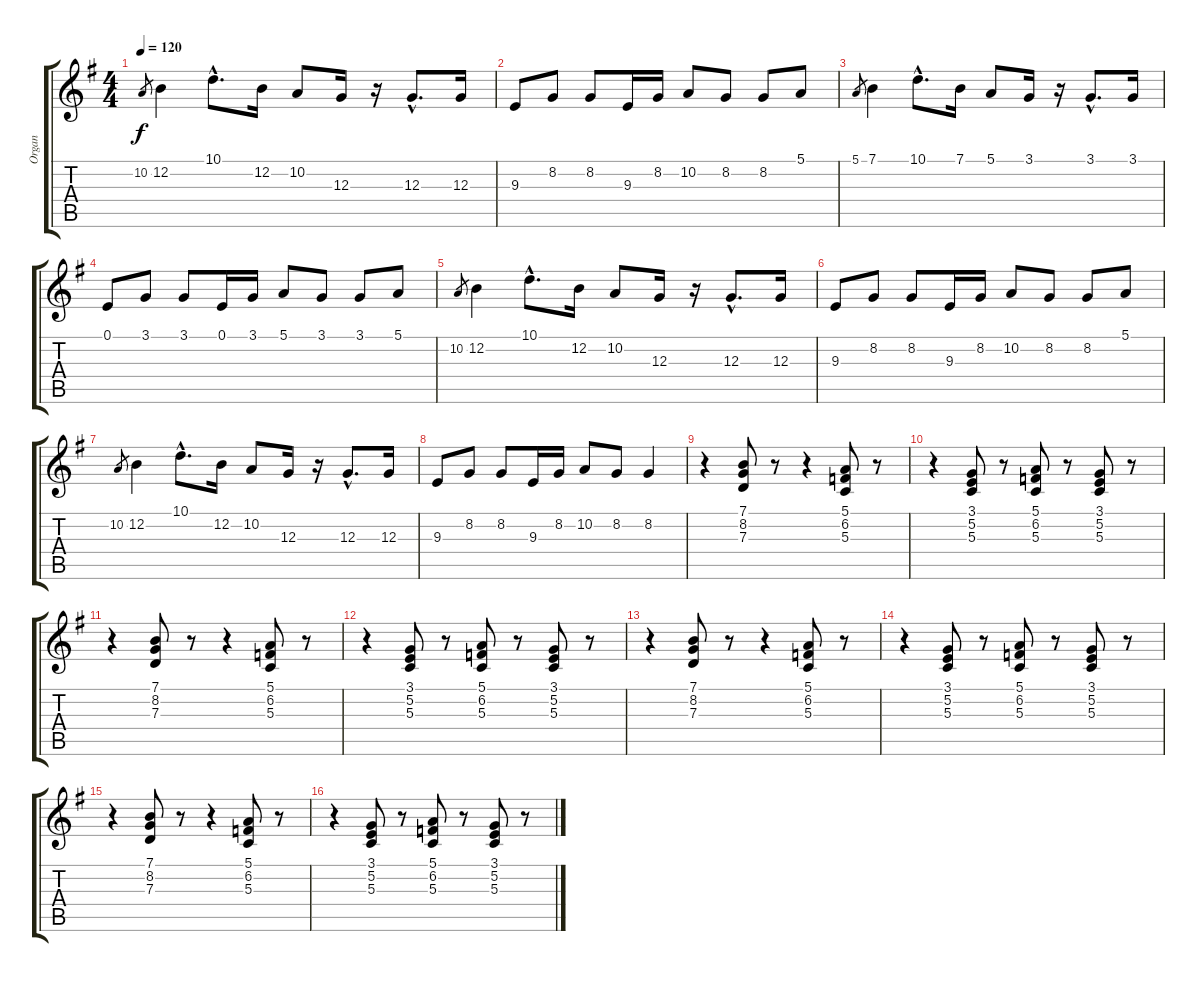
\track ("Organ" "Organ") {instrument rockorgan}
\staff {score tabs}
\tuning (E4 B3 G3 D3 A2 E2) {hide}
\ts (4 4)
\tempo 120
\clef g2
\ks g
10.2.8{gr dy f} 12.2.4{volume 13} 10.1{hac}.8{d} 12.2.16 10.2.8 12.3.16 r.16 12.3{hac}.8{d} 12.3.16 |
9.3.8 8.2.8 8.2.8 9.3.16 8.2.16 10.2.8 8.2.8 8.2.8 5.1.8 |
5.1.8{gr} 7.1.4 10.1{hac}.8{d} 7.1.16 5.1.8 3.1.16 r.16 3.1{hac}.8{d} 3.1.16 |
0.1.8 3.1.8 3.1.8 0.1.16 3.1.16 5.1.8 3.1.8 3.1.8 5.1.8 |
10.2.8{gr} 12.2.4 10.1{hac}.8{d} 12.2.16 10.2.8 12.3.16 r.16 12.3{hac}.8{d} 12.3.16 |
9.3.8 8.2.8 8.2.8 9.3.16 8.2.16 10.2.8 8.2.8 8.2.8 5.1.8 |
10.2.8{gr} 12.2.4 10.1{hac}.8{d} 12.2.16 10.2.8 12.3.16 r.16 12.3{hac}.8{d} 12.3.16 |
9.3.8 8.2.8 8.2.8 9.3.16 8.2.16 10.2.8 8.2.8 8.2.4 |
r.4 (7.1 8.2 7.3).8 r.8 r.4 (5.1 6.2 5.3).8 r.8 |
r.4 (3.1 5.2 5.3).8 r.8 (5.1 6.2 5.3).8 r.8 (3.1 5.2 5.3).8 r.8 |
r.4 (7.1 8.2 7.3).8 r.8 r.4 (5.1 6.2 5.3).8 r.8 |
r.4 (3.1 5.2 5.3).8 r.8 (5.1 6.2 5.3).8 r.8 (3.1 5.2 5.3).8 r.8 |
r.4 (7.1 8.2 7.3).8 r.8 r.4 (5.1 6.2 5.3).8 r.8 |
r.4 (3.1 5.2 5.3).8 r.8 (5.1 6.2 5.3).8 r.8 (3.1 5.2 5.3).8 r.8 |
r.4 (7.1 8.2 7.3).8 r.8 r.4 (5.1 6.2 5.3).8 r.8 |
r.4 (3.1 5.2 5.3).8 r.8 (5.1 6.2 5.3).8 r.8 (3.1 5.2 5.3).8 r.8
